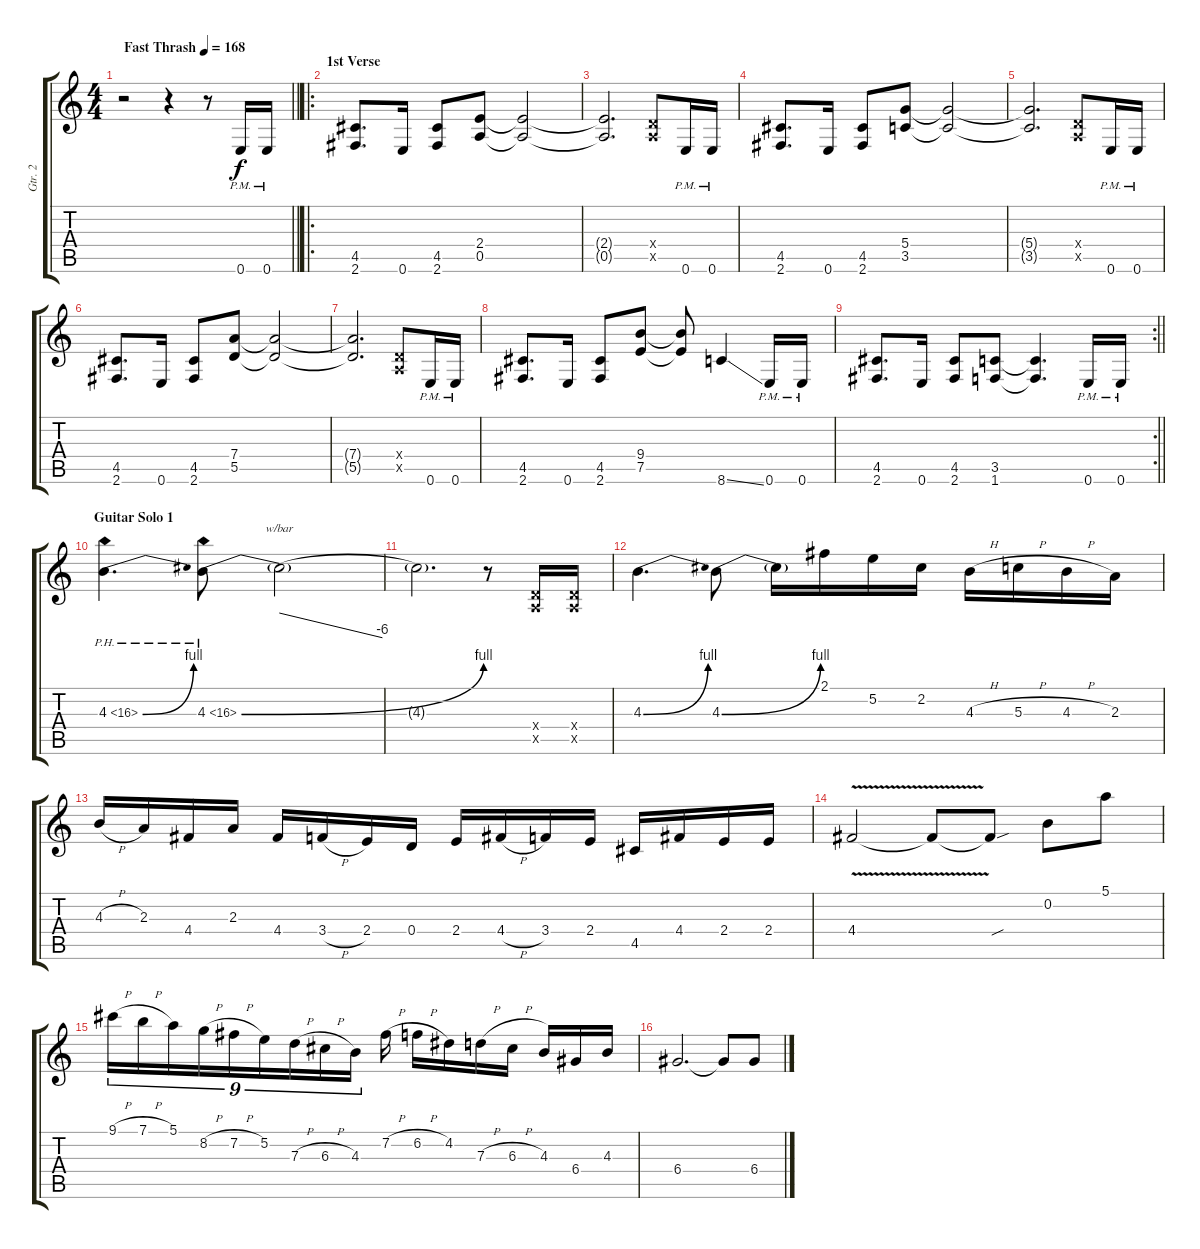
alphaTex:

\track ("Gtr. 2" "Gtr. 2") {instrument distortionguitar}
\staff {score tabs}
\tuning (E4 B3 G3 D3 A2 E2) {hide}
\ts (4 4)
\tempo (168 "Fast Thrash")
\clef g2
\barLineRight lightlight
\ks c
r.2{dy f instrument distortionguitar} r.4 r.8 0.6{pm}.16 0.6{pm}.16 |
\ro
\section ("" "1st Verse")
(4.5 2.6).8{d} 0.6.16 (4.5 2.6).8 (2.4 0.5).8 (2.4{t} 0.5{t}).2 |
(2.4{t} 0.5{t}).2{d} (0.4{x} 0.5{x}).8 0.6{pm}.16 0.6{pm}.16 |
(4.5 2.6).8{d} 0.6.16 (4.5 2.6).8 (5.4 3.5).8 (5.4{t} 3.5{t}).2 |
(5.4{t} 3.5{t}).2{d} (0.4{x} 0.5{x}).8 0.6{pm}.16 0.6{pm}.16 |
(4.5 2.6).8{d} 0.6.16 (4.5 2.6).8 (7.4 5.5).8 (7.4{t} 5.5{t}).2 |
(7.4{t} 5.5{t}).2{d} (0.4{x} 0.5{x}).8 0.6{pm}.16 0.6{pm}.16 |
(4.5 2.6).8{d} 0.6.16 (4.5 2.6).8 (9.4 7.5).8 (9.4{t} 7.5{t}).8 8.6{ss}.4 0.6{pm}.16 0.6{pm}.16 |
\rc 2
\barLineRight lightlight
(4.5 2.6).8{d} 0.6.16 (4.5 2.6).8 (3.5 1.6).8 (3.5{t} 1.6{t}).4{d} 0.6{pm}.16 0.6{pm}.16 |
\section ("" "Guitar Solo 1")
4.3{be (bend 0 0 60 4) ph 12}.4{d volume 16} 4.3{be (bend 0 0 60 4) ph 12}.8 4.3{t}.2{tbe (dive default 0 0 60 -24)} |
4.3{t}.2{d} r.8 (0.4{x} 0.5{x}).16 (0.4{x} 0.5{x}).16 |
4.3{be (bend 0 0 60 4)}.4{d} 4.3{be (bend 0 0 60 4)}.8 4.3{t}.16 2.1.16 5.2.16 2.2.16 4.3{h}.16 5.3{h}.16 4.3{h}.16 2.3.16 |
4.3{h}.16 2.3.16 4.4.16 2.3.16 4.4.16 3.4{h}.16 2.4.16 0.4.16 2.4.16 4.4{h}.16 3.4.16 2.4.16 4.5.16 4.4.16 2.4.16 2.4.16 |
4.4{v}.2 4.4{t}.8 4.4{sou t}.8 0.2.8 5.1.8 |
9.1{h}.16{tu (9 8)} 7.1{h}.16{tu (9 8)} 5.1.16{tu (9 8)} 8.2{h}.16{tu (9 8)} 7.2{h}.16{tu (9 8)} 5.2.16{tu (9 8)} 7.3{h}.16{tu (9 8)} 6.3{h}.16{tu (9 8)} 4.3.16{tu (9 8)} 7.2{h}.16 6.2{h}.16 4.2.16 7.3{h}.16 6.3{h}.16 4.3.16 6.4.16 4.3.16 |
6.4.2{d} 6.4{t}.8 6.4.8
